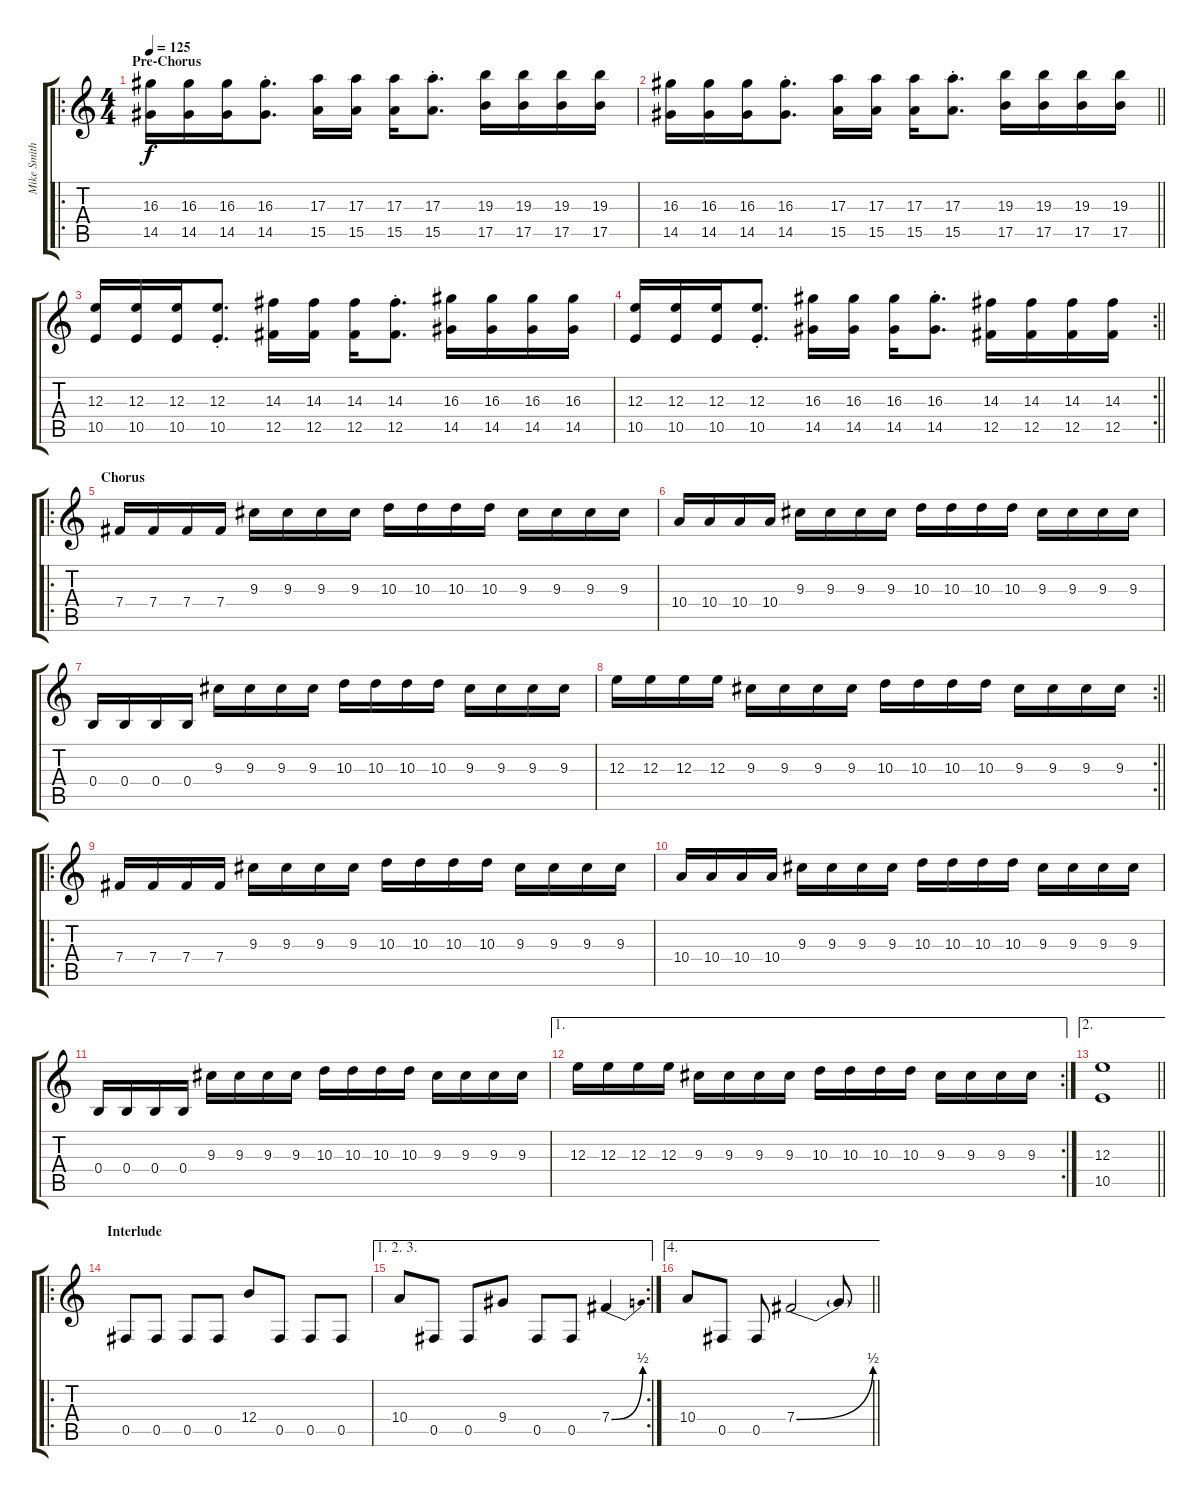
\track ("Mike Smith Lead" "Mike Smith") {instrument distortionguitar}
\staff {score tabs}
\tuning (Db4 Ab3 E3 B2 Gb2 B1) {hide}
\ro
\ts (4 4)
\section ("" "Pre-Chorus")
\tempo 125
\clef g2
\ks c
(16.3 14.5).16{dy f} (16.3 14.5).16 (16.3 14.5).16 (16.3{st} 14.5{st}).8{d} (17.3 15.5).16 (17.3 15.5).16 (17.3 15.5).16 (17.3{st} 15.5{st}).8{d} (19.3 17.5).16 (19.3 17.5).16 (19.3 17.5).16 (19.3 17.5).16 |
\barLineRight lightlight
(16.3 14.5).16 (16.3 14.5).16 (16.3 14.5).16 (16.3{st} 14.5{st}).8{d} (17.3 15.5).16 (17.3 15.5).16 (17.3 15.5).16 (17.3{st} 15.5{st}).8{d} (19.3 17.5).16 (19.3 17.5).16 (19.3 17.5).16 (19.3 17.5).16 |
(12.3 10.5).16 (12.3 10.5).16 (12.3 10.5).16 (12.3{st} 10.5{st}).8{d} (14.3 12.5).16 (14.3 12.5).16 (14.3 12.5).16 (14.3{st} 12.5{st}).8{d} (16.3 14.5).16 (16.3 14.5).16 (16.3 14.5).16 (16.3 14.5).16 |
\rc 2
\barLineRight lightlight
(12.3 10.5).16 (12.3 10.5).16 (12.3 10.5).16 (12.3{st} 10.5{st}).8{d} (16.3 14.5).16 (16.3 14.5).16 (16.3 14.5).16 (16.3{st} 14.5{st}).8{d} (14.3 12.5).16 (14.3 12.5).16 (14.3 12.5).16 (14.3 12.5).16 |
\ro
\section ("" "Chorus")
7.4.16 7.4.16 7.4.16 7.4.16 9.3.16 9.3.16 9.3.16 9.3.16 10.3.16 10.3.16 10.3.16 10.3.16 9.3.16 9.3.16 9.3.16 9.3.16 |
10.4.16 10.4.16 10.4.16 10.4.16 9.3.16 9.3.16 9.3.16 9.3.16 10.3.16 10.3.16 10.3.16 10.3.16 9.3.16 9.3.16 9.3.16 9.3.16 |
0.4.16 0.4.16 0.4.16 0.4.16 9.3.16 9.3.16 9.3.16 9.3.16 10.3.16 10.3.16 10.3.16 10.3.16 9.3.16 9.3.16 9.3.16 9.3.16 |
\rc 2
\barLineRight lightlight
12.3.16 12.3.16 12.3.16 12.3.16 9.3.16 9.3.16 9.3.16 9.3.16 10.3.16 10.3.16 10.3.16 10.3.16 9.3.16 9.3.16 9.3.16 9.3.16 |
\ro
7.4.16 7.4.16 7.4.16 7.4.16 9.3.16 9.3.16 9.3.16 9.3.16 10.3.16 10.3.16 10.3.16 10.3.16 9.3.16 9.3.16 9.3.16 9.3.16 |
10.4.16 10.4.16 10.4.16 10.4.16 9.3.16 9.3.16 9.3.16 9.3.16 10.3.16 10.3.16 10.3.16 10.3.16 9.3.16 9.3.16 9.3.16 9.3.16 |
0.4.16 0.4.16 0.4.16 0.4.16 9.3.16 9.3.16 9.3.16 9.3.16 10.3.16 10.3.16 10.3.16 10.3.16 9.3.16 9.3.16 9.3.16 9.3.16 |
\ae 1
\rc 2
12.3.16 12.3.16 12.3.16 12.3.16 9.3.16 9.3.16 9.3.16 9.3.16 10.3.16 10.3.16 10.3.16 10.3.16 9.3.16 9.3.16 9.3.16 9.3.16 |
\ae 2
\barLineRight lightlight
(12.3 10.5).1 |
\ro
\section ("" "Interlude")
0.5.8 0.5.8 0.5.8 0.5.8 12.4.8 0.5.8 0.5.8 0.5.8 |
\ae (1 2 3)
\rc 2
10.4.8 0.5.8 0.5.8 9.4.8 0.5.8 0.5.8 7.4{be (bend 0 0 60 2)}.4 |
\ae 4
\barLineRight lightlight
10.4.8 0.5.8 0.5.8 7.4{be (bend 0 0 60 2)}.2 7.4{t}.8
